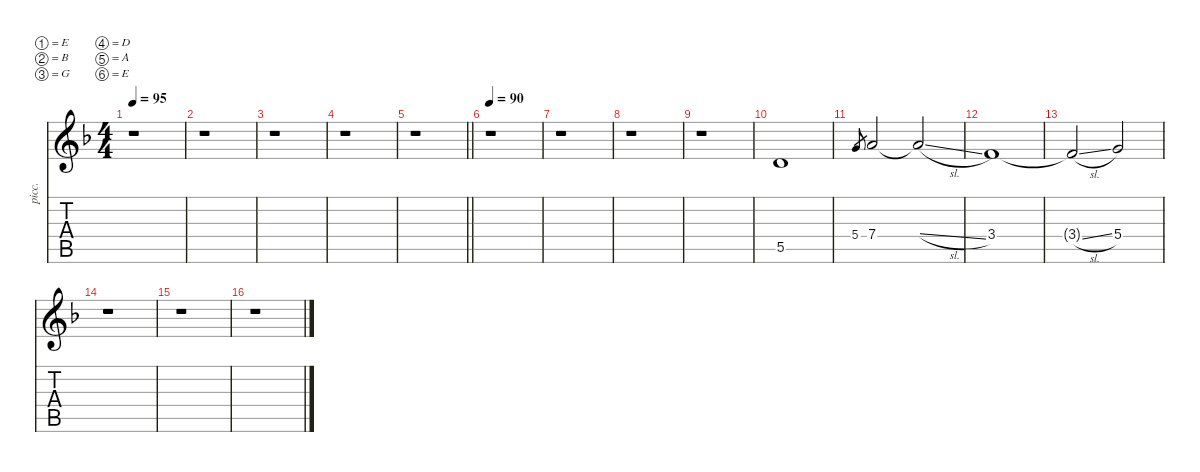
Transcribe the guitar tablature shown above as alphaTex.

\defaultSystemsLayout 4
\hideDynamics
\bracketExtendMode nobrackets
\track ("Pipe" "picc.") {instrument piccolo}
\staff {score tabs}
\tuning (E5 B4 G4 D4 A3 E3)
\ts (4 4)
\tempo 95
\clef g2
\ks f
r.1{dy f} |
r.1 |
r.1 |
r.1 |
\barLineRight lightlight
r.1 |
\tempo 90
r.1 |
r.1 |
r.1 |
\tempo (85 0.625 hide)
r.1 |
\tempo (90 hide)
5.5{acc forcenatural}.1{dy mf} |
5.4{acc forcenatural}.8{gr dy p} 7.4{acc forcenatural}.2{dy mf} 7.4{sl t acc forcenatural}.2{dy f} |
3.4{acc forcenatural}.1 |
\tempo (80 hide)
3.4{sl t acc forcenatural}.2 5.4{acc forcenatural}.2 |
\tempo (60 hide)
r.1 |
\tempo (80 hide)
r.1 |
r.1
